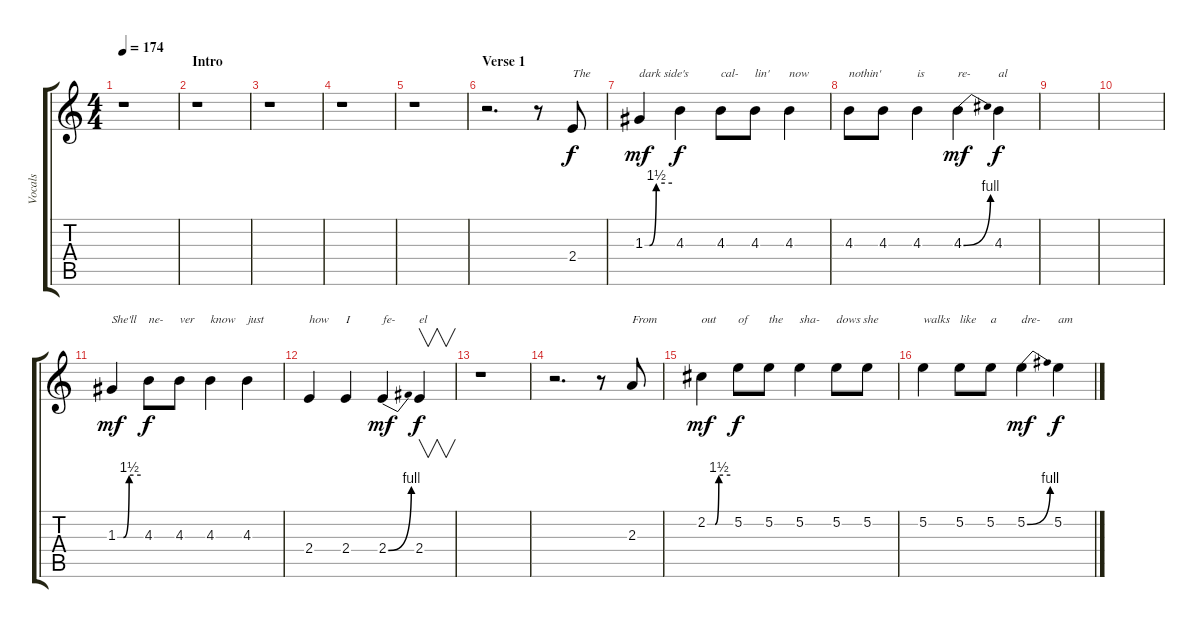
\track ("Vocals" "Vocals") {instrument fretlessbass}
\staff {score tabs}
\tuning (E4 B3 G3 D3 A2 E2) {hide}
\ts (4 4)
\tempo 174
\clef g2
\ks c
r.1{dy f instrument fretlessbass} |
\section ("" "Intro")
r.1 |
r.1 |
r.1 |
r.1 |
\section ("" "Verse 1")
r.2{d} r.8 2.4.8{txt "The"} |
1.3{be (custom 0 0 10 0 25 6 60 6)}.4{txt "dark side's" dy mf} 4.3.4{dy f} 4.3.8{txt "cal-"} 4.3.8{txt "lin'"} 4.3.4{txt "now"} |
4.3.8{txt "nothin' "} 4.3.8 4.3.4{txt "is"} 4.3{be (bend 0 0 60 4)}.4{txt "re-" dy mf} 4.3.4{txt "al" dy f} |
|
|
1.3{be (custom 0 0 15 0 30 6 60 6)}.4{txt "She'll" dy mf} 4.3.8{txt "ne-" dy f} 4.3.8{txt "ver"} 4.3.4{txt "know"} 4.3.4{txt "just"} |
2.4.4{txt "how"} 2.4.4{txt "I"} 2.4{be (bend 0 0 60 4)}.4{txt "fe-" dy mf} 2.4.4{v txt "el" dy f} |
r.1 |
r.2{d} r.8 2.3.8{txt "From"} |
2.2{be (custom 0 0 20 0 30 6 60 6)}.4{txt "out" dy mf} 5.2.8{txt "of" dy f} 5.2.8{txt "the"} 5.2.4{txt "sha-"} 5.2.8{txt "dows she"} 5.2.8 |
5.2.4{txt "walks"} 5.2.8{txt "like"} 5.2.8{txt "a"} 5.2{be (bend 0 0 60 4)}.4{txt "dre-" dy mf} 5.2.4{txt "am" dy f}
